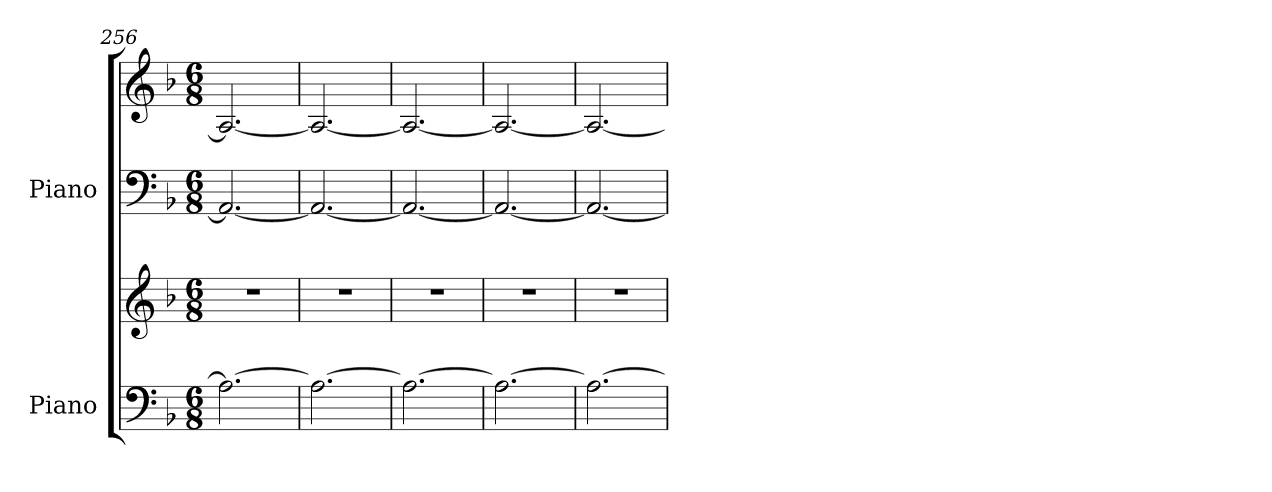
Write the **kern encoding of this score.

**kern	**kern	**kern	**kern
*part2	*part2	*part1	*part1
*staff4	*staff3	*staff2	*staff1
*I"Piano	*	*I"Piano	*
*I'Pno.	*	*I'Pno.	*
*clefF4	*clefG2	*clefF4	*clefG2
*k[b-]	*k[b-]	*k[b-]	*k[b-]
*M6/8	*M6/8	*M6/8	*M6/8
=256	=256	=256	=256
2.A\_	2.r	2.AA/_	2.A/_
=257	=257	=257	=257
2.A\_	2.r	2.AA/_	2.A/_
=258	=258	=258	=258
2.A\_	2.r	2.AA/_	2.A/_
=259	=259	=259	=259
2.A\_	2.r	2.AA/_	2.A/_
=260	=260	=260	=260
2.A\_	2.r	2.AA/_	2.A/_
=	=	=	=
*-	*-	*-	*-
